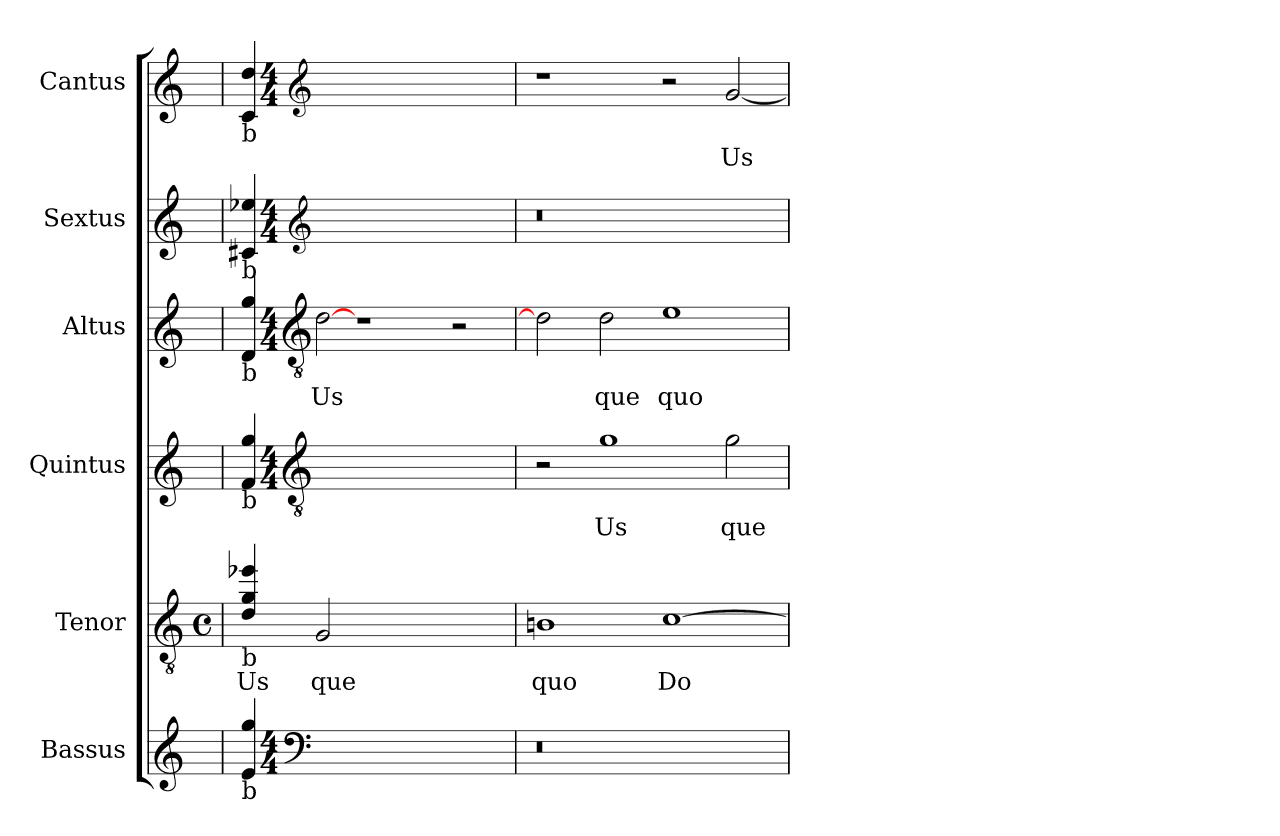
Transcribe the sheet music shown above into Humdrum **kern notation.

**kern	**kern	**text	**kern	**text	**kern	**text	**kern	**kern	**text
*part6	*part5	*part5	*part4	*part4	*part3	*part3	*part2	*part1	*part1
*staff6	*staff5	*staff5	*staff4	*staff4	*staff3	*staff3	*staff2	*staff1	*staff1
*I"Bassus	*I"Tenor	*	*I"Quintus	*	*I"Altus	*	*I"Sextus	*I"Cantus	*
!!LO:PB:g=z
*stria5	*stria5	*	*stria5	*	*stria5	*	*stria5	*stria5	*
*	*clefGv2	*	*	*	*	*	*	*	*
*	*M4/4	*	*	*	*	*	*	*	*
*	*met(c)	*	*	*	*	*	*	*	*
=1	=1	=1!	=1	=1!	=1	=1!	=1	=1!	=1!
!	!	!	!	!	!	!	!	!LO:TX:b:t=b	!
!	!	!	!	!	!	!	!LO:TX:b:t=b	!	!
!	!	!	!	!	!LO:TX:b:t=b	!	!	!	!
!	!	!	!LO:TX:b:t=b	!	!	!	!	!	!
!	!LO:TX:b:t=b	!	!	!	!	!	!	!	!
!LO:TX:b:t=b	!	!	!	!	!	!	!	!	!
!	!	!LO:LY:b:cj	!	!	!	!	!	!	!
4gg/ 4e/	4ee-X/ 4d/ 4g	Us	4gg/ 4f/	.	4gg/ 4d/	.	4c#X/ 4ee-X/	4dd/ 4c/	.
*clefF4	*	*	*clefGv2	*	*clefGv2	*	*clefG2	*clefG2	*
*M4/4	*	*	*M4/4	*	*M4/4	*	*M4/4	*M4/4	*
*met(c)	*	*	*met(c)	*	*met(c)	*	*met(c)	*met(c)	*
!	!LO:N:vis=2	!LO:LY:b:cj	!	!	!LO:N:vis=2	!LO:LY:b	!	!	!
1..ryy	4G/	que	1..ryy	.	[>4d\	Us	1..ryy	1..ryy	.
.	1.ryy	.	.	.	1r	.	.	.	.
.	.	.	.	.	2r	.	.	.	.
=2	=2	=2	=2	=2	=2	=2	=2	=2	=2
!	!	!LO:LY:b:cj	!	!	!	!	!	!	!
0r	1Bn	quo	2r	.	2d\]	.	0r	1r	.
!	!	!	!	!LO:LY:b:cj	!	!LO:LY:b:cj	!	!	!
.	.	.	1g	Us	2d\	que	.	.	.
!	!	!LO:LY:b:cj	!	!	!	!LO:LY:b:cj	!	!	!
.	[>1c	Do	.	.	1e	quo	.	2r	.
!	!	!	!	!LO:LY:b:cj	!	!	!	!	!LO:LY:b
.	.	.	2g\	que	.	.	.	[<2g/	Us
=	=	=	=	=	=	=	=	=	=
*-	*-	*-	*-	*-	*-	*-	*-	*-	*-
